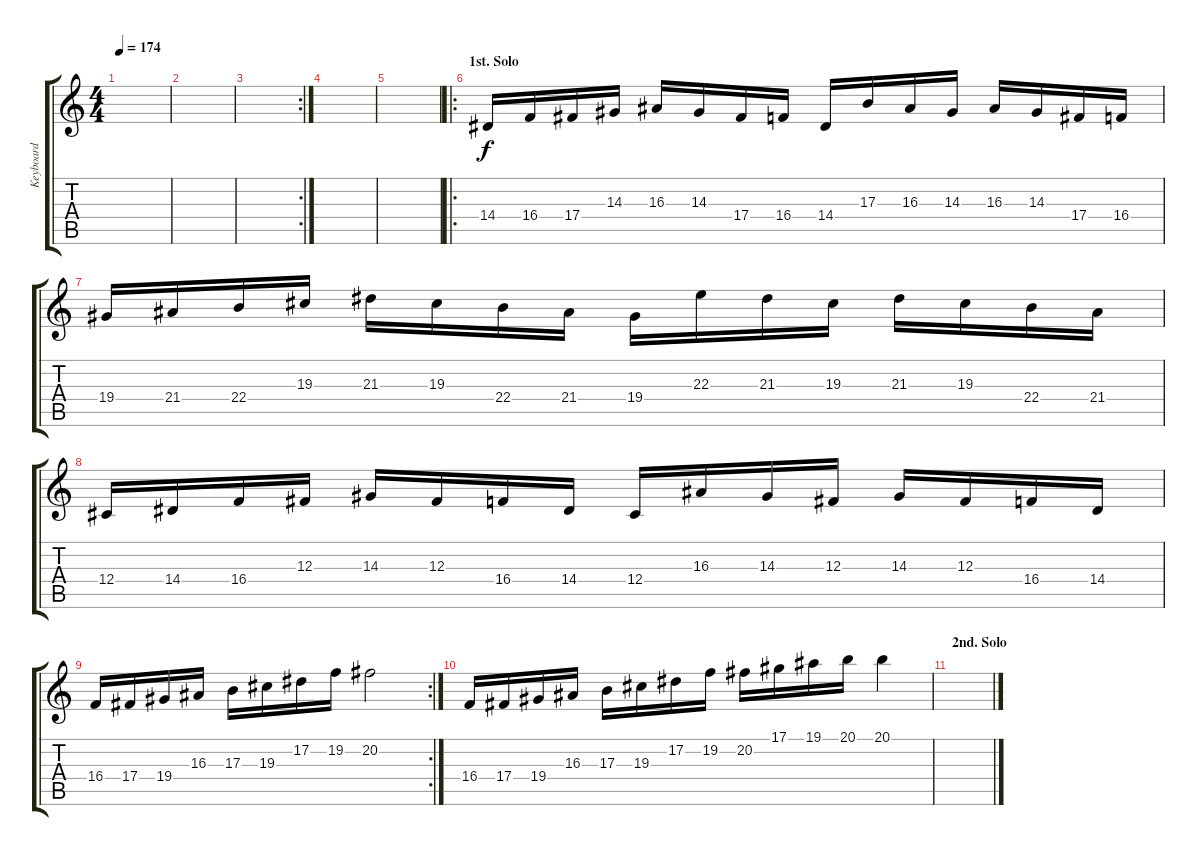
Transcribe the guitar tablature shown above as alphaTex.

\track ("Keyboard" "Keyboard") {instrument harpsichord}
\staff {score tabs}
\tuning (Eb4 Bb3 Gb3 Db3 Ab2 Eb2) {hide}
\ts (4 4)
\tempo 174
\clef g2
\ks c
|
|
\rc 2
|
|
|
\ro
\section ("" "1st. Solo")
14.4.16 16.4.16 17.4.16 14.3.16 16.3.16 14.3.16 17.4.16 16.4.16 14.4.16 17.3.16 16.3.16 14.3.16 16.3.16 14.3.16 17.4.16 16.4.16 |
19.4.16 21.4.16 22.4.16 19.3.16 21.3.16 19.3.16 22.4.16 21.4.16 19.4.16 22.3.16 21.3.16 19.3.16 21.3.16 19.3.16 22.4.16 21.4.16 |
12.4.16 14.4.16 16.4.16 12.3.16 14.3.16 12.3.16 16.4.16 14.4.16 12.4.16 16.3.16 14.3.16 12.3.16 14.3.16 12.3.16 16.4.16 14.4.16 |
\rc 2
16.4.16 17.4.16 19.4.16 16.3.16 17.3.16 19.3.16 17.2.16 19.2.16 20.2.2 |
16.4.16 17.4.16 19.4.16 16.3.16 17.3.16 19.3.16 17.2.16 19.2.16 20.2.16 17.1.16 19.1.16 20.1.16 20.1.4 |
\section ("" "2nd. Solo")
